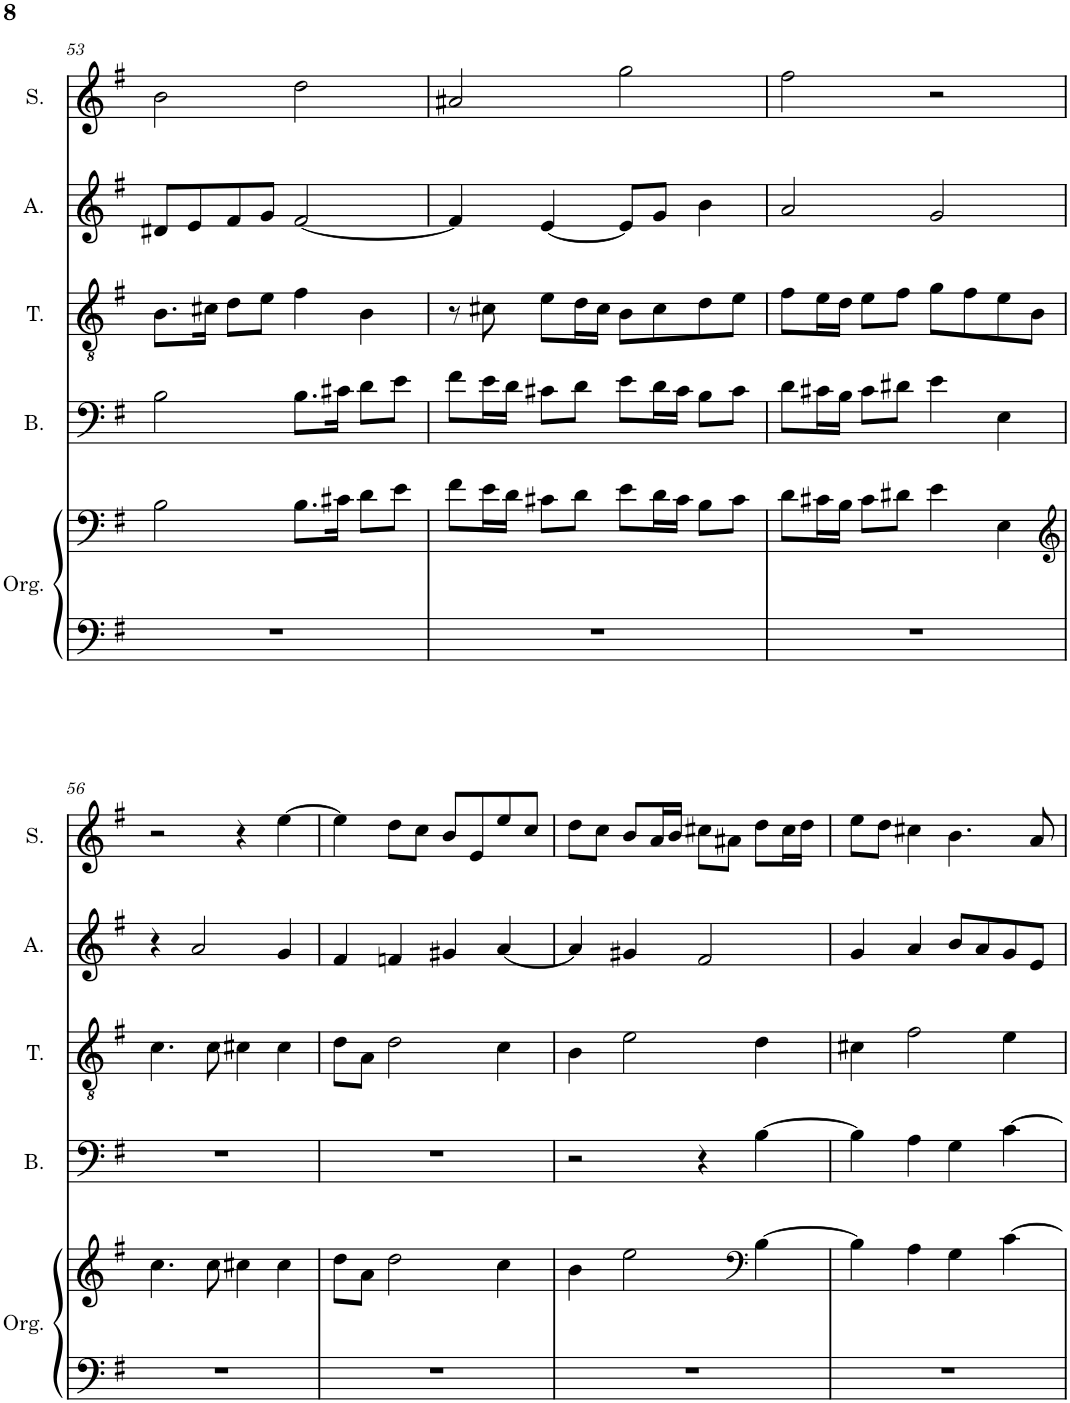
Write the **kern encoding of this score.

**kern	**kern	**kern	**kern	**kern	**kern
*part5	*part5	*part4	*part3	*part2	*part1
*staff6	*staff5	*staff4	*staff3	*staff2	*staff1
*I"Orgue, Organ	*	*I"Basse	*I"Tenor	*I"Alto	*I"Soprano
*I'Org.	*	*I'B.	*I'T.	*I'A.	*I'S.
!!LO:PB:g=z
*clefF4	*clefF4	*clefF4	*clefGv2	*clefG2	*clefG2
*k[f#]	*k[f#]	*k[f#]	*k[f#]	*k[f#]	*k[f#]
*M4/4	*M4/4	*M4/4	*M4/4	*M4/4	*M4/4
=53	=53	=53	=53	=53	=53
1r	2B\	2B\	8.B\L	8d#X/L	2b\
.	.	.	.	8e/	.
.	.	.	16c#X\Jk	.	.
.	.	.	8d\L	8f#/	.
.	.	.	8e\J	8g/J	.
.	8.B\L	8.B\L	4f#\	[2f#/	2dd\
.	16c#X\Jk	16c#X\Jk	.	.	.
.	8d\L	8d\L	4B\	.	.
.	8e\J	8e\J	.	.	.
=54	=54	=54	=54	=54	=54
1r	8f#\L	8f#\L	8r	4f#/]	2a#X/
.	16e\L	16e\L	8c#X\	.	.
.	16d\JJ	16d\JJ	.	.	.
.	8c#X\L	8c#X\L	8e\L	[4e/	.
.	8d\J	8d\J	16d\L	.	.
.	.	.	16c#\JJ	.	.
.	8e\L	8e\L	8B\L	8e/L]	2gg\
.	16d\L	16d\L	8c#\	8g/J	.
.	16c#\JJ	16c#\JJ	.	.	.
.	8B\L	8B\L	8d\	4b\	.
.	8c#\J	8c#\J	8e\J	.	.
=55	=55	=55	=55	=55	=55
1r	8d\L	8d\L	8f#\L	2a/	2ff#\
.	16c#X\L	16c#X\L	16e\L	.	.
.	16B\JJ	16B\JJ	16d\JJ	.	.
.	8c#\L	8c#\L	8e\L	.	.
.	8d#X\J	8d#X\J	8f#\J	.	.
.	4e\	4e\	8g\L	2g/	2r
.	.	.	8f#\	.	.
.	4E\	4E\	8e\	.	.
.	.	.	8B\J	.	.
!!LO:LB:g=z
=56	=56	=56	=56	=56	=56
*	*clefG2	*	*	*	*
1r	4.cc\	1r	4.c\	4r	2r
.	.	.	.	2a/	.
.	8cc\	.	8c\	.	.
.	4cc#X\	.	4c#X\	.	4r
.	4cc#\	.	4c#\	4g/	[4ee\
=57	=57	=57	=57	=57	=57
1r	8dd\L	1r	8d\L	4f#/	4ee\]
.	8a\J	.	8A\J	.	.
.	2dd\	.	2d\	4fn/	8dd\L
.	.	.	.	.	8cc\J
.	.	.	.	4g#X/	8b/L
.	.	.	.	.	8e/
.	4cc\	.	4c\	[4a/	8ee/
.	.	.	.	.	8cc/J
=58	=58	=58	=58	=58	=58
1r	4b\	2r	4B\	4a/]	8dd\L
.	.	.	.	.	8cc\J
.	2ee\	.	2e\	4g#X/	8b/L
.	.	.	.	.	16a/L
.	.	.	.	.	16b/JJ
.	.	4r	.	2f#/	8cc#X\L
.	.	.	.	.	8a#X\J
*	*clefF4	*	*	*	*
.	[4B\	[4B\	4d\	.	8dd\L
.	.	.	.	.	16cc#\L
.	.	.	.	.	16dd\JJ
=59	=59	=59	=59	=59	=59
1r	4B\]	4B\]	4c#X\	4g/	8ee\L
.	.	.	.	.	8dd\J
.	4A\	4A\	2f#\	4a/	4cc#X\
.	4G\	4G\	.	8b/L	4.b\
.	.	.	.	8a/	.
.	[4c\	[4c\	4e\	8g/	.
.	.	.	.	8e/J	8a/
=	=	=	=	=	=
*-	*-	*-	*-	*-	*-
